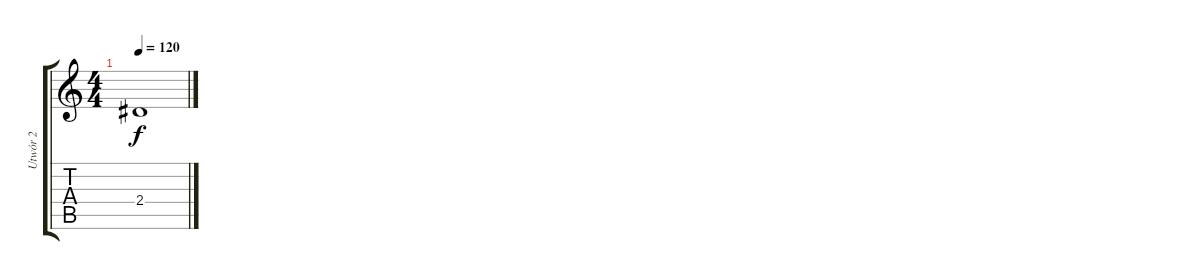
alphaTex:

\track ("Utwór 2" "Utwór 2") {instrument acousticguitarnylon}
\staff {score tabs}
\tuning (Eb4 Bb3 Gb3 Db3 Ab2 Eb2) {hide}
\ts (4 4)
\tempo 120
\clef g2
\ks c
2.4{t}.1{dy f}
